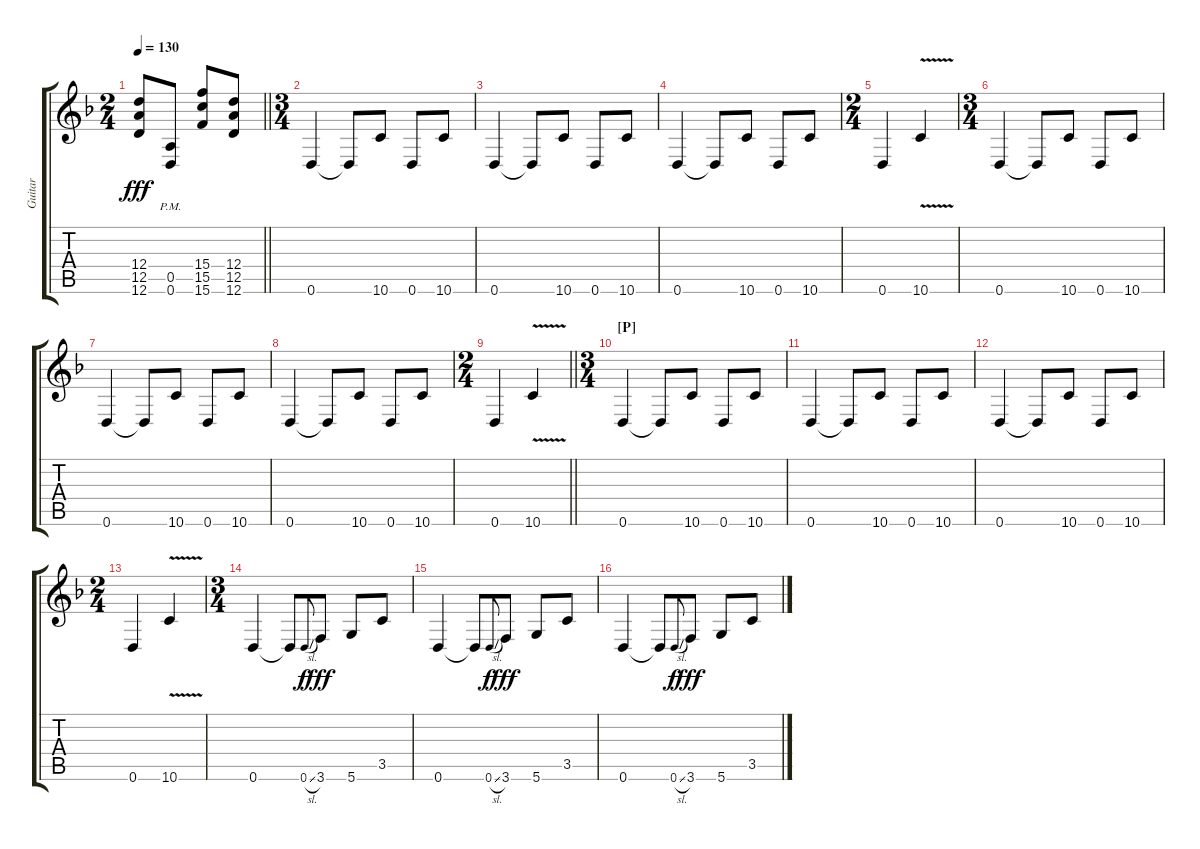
\track ("Guitar" "Guitar") {instrument electricguitarclean}
\staff {score tabs}
\tuning (E4 B3 G3 D3 A2 D2) {hide}
\ts (2 4)
\tempo 130
\clef g2
\barLineRight lightlight
\ks dminor
(12.4 12.5 12.6).8{dy fff} (0.5{pm} 0.6{pm}).8 (15.4 15.5 15.6).8 (12.4 12.5 12.6).8 |
\ts (3 4)
\section ("" "")
0.6.4 0.6{t}.8 10.6.8 0.6.8 10.6.8 |
0.6.4 0.6{t}.8 10.6.8 0.6.8 10.6.8 |
0.6.4 0.6{t}.8 10.6.8 0.6.8 10.6.8 |
\ts (2 4)
0.6.4 10.6{v}.4 |
\ts (3 4)
0.6.4 0.6{t}.8 10.6.8{beam split} 0.6.8 10.6.8 |
0.6.4 0.6{t}.8 10.6.8{beam split} 0.6.8 10.6.8 |
0.6.4 0.6{t}.8 10.6.8{beam split} 0.6.8 10.6.8 |
\ts (2 4)
\barLineRight lightlight
0.6.4 10.6{v}.4 |
\ts (3 4)
\section ("" "[P]")
0.6.4 0.6{t}.8 10.6.8 0.6.8 10.6.8 |
0.6.4 0.6{t}.8 10.6.8 0.6.8 10.6.8 |
0.6.4 0.6{t}.8 10.6.8 0.6.8 10.6.8 |
\ts (2 4)
0.6.4 10.6{v}.4 |
\ts (3 4)
0.6.4 0.6{t}.8 0.6{sl}.8{gr onbeat dy f} 3.6.8{dy fff} 5.6.8 3.5.8 |
0.6.4 0.6{t}.8 0.6{sl}.8{gr onbeat dy f} 3.6.8{dy fff} 5.6.8 3.5.8 |
0.6.4 0.6{t}.8 0.6{sl}.8{gr onbeat dy f} 3.6.8{dy fff} 5.6.8 3.5.8
